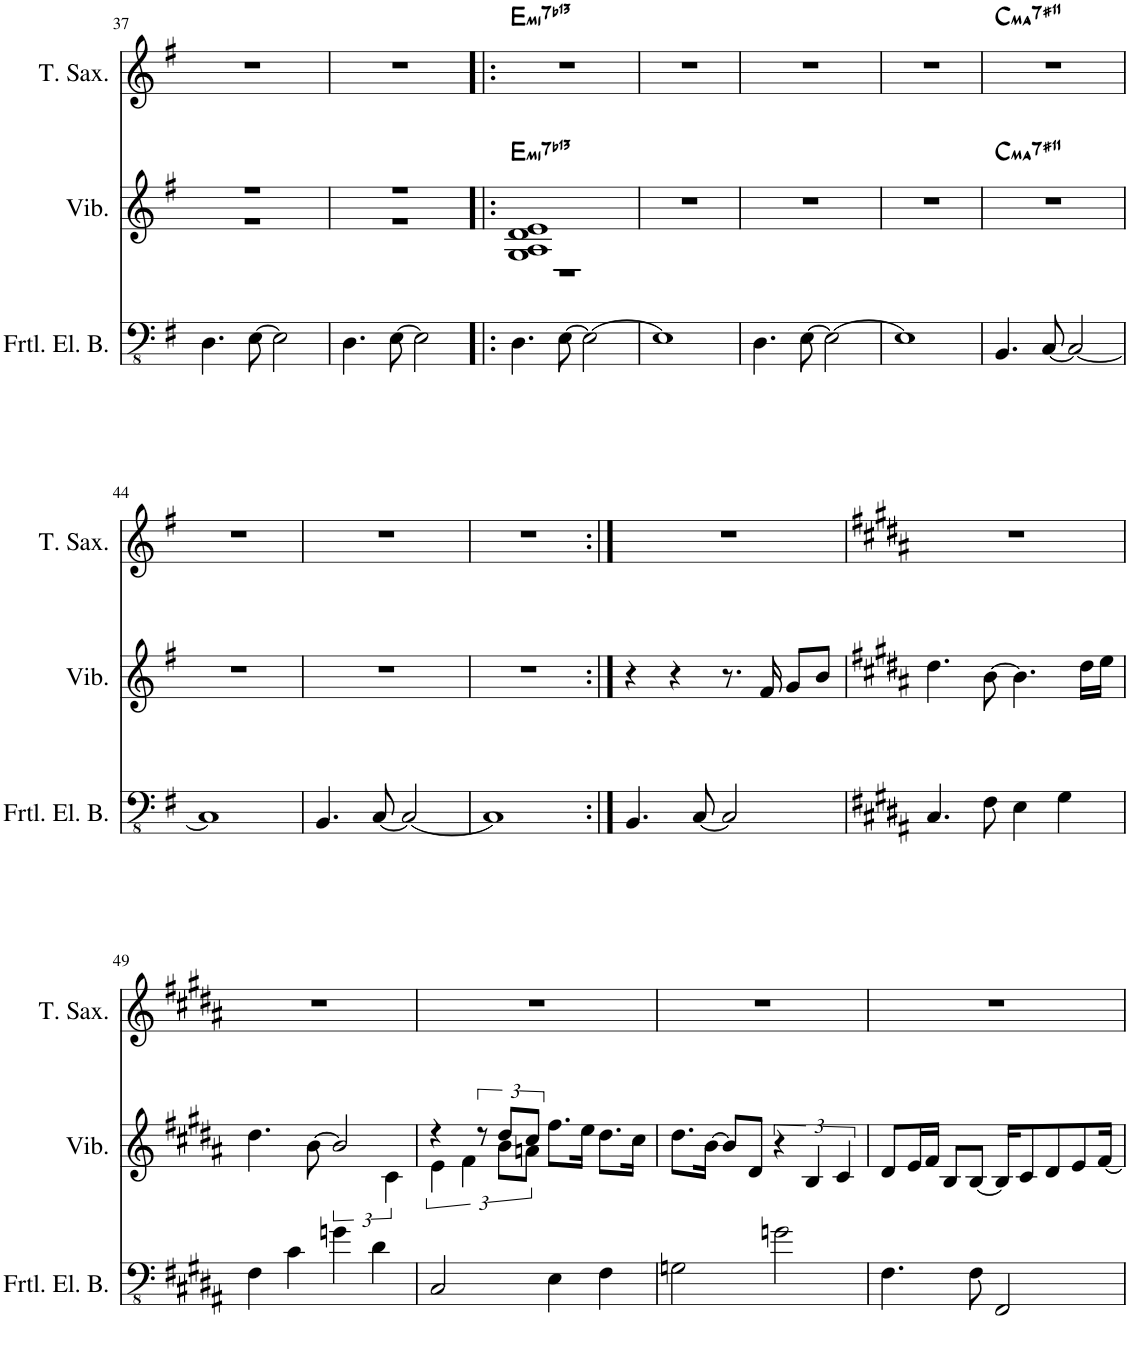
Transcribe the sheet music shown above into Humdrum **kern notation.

**kern	**kern	**harte	**kern	**harte
*part3	*part2	*part2	*part1	*part1
*staff3	*staff2	*	*staff1	*
*I"Fretless Electric Bass	*I"Vibraphone	*	*I"Tenor Saxophone	*
*I'Frtl. El. B.	*I'Vib.	*	*I'T. Sax.	*
!!LO:PB:g=z
*clefFv4	*clefG2	*	*clefG2	*
*	*	*	*ITrd8c14	*
*k[f#]	*k[f#]	*	*k[f#]	*
*M4/4	*M4/4	*	*M4/4	*
=37	=37	=37	=37	=37
*	*^	*	*	*
4.DD\	1r	1r	.	1r	.
[8EE\	.	.	.	.	.
2EE\]	.	.	.	.	.
=38	=38	=38	=38	=38	=38
4.DD\	1r	1r	.	1r	.
[8EE\	.	.	.	.	.
2EE\]	.	.	.	.	.
=39!|:	=39!|:	=39!|:	=39!|:	=39!|:	=39!|:
!	!	!	!LO:H:kt=mi7	!	!LO:H:kt=mi7
4.DD\	1G 1A 1d 1e	1r	E:min7(b13)	1r	E:min7(b13)
[8EE\	.	.	.	.	.
2EE\_	.	.	.	.	.
*	*v	*v	*	*	*
=40	=40	=40	=40	=40
1EE]	1r	.	1r	.
=41	=41	=41	=41	=41
4.DD\	1r	.	1r	.
[8EE\	.	.	.	.
2EE\_	.	.	.	.
=42	=42	=42	=42	=42
1EE]	1r	.	1r	.
=43	=43	=43	=43	=43
!	!	!LO:H:kt=ma7	!	!LO:H:kt=ma7
4.BBB/	1r	C:maj7(#11)	1r	C:maj7(#11)
[8CC/	.	.	.	.
2CC/_	.	.	.	.
!!LO:LB:g=z
=44	=44	=44	=44	=44
1CC]	1r	.	1r	.
=45	=45	=45	=45	=45
4.BBB/	1r	.	1r	.
[8CC/	.	.	.	.
2CC/_	.	.	.	.
=46	=46	=46	=46	=46
1CC]	1r	.	1r	.
=47:|!	=47:|!	=47:|!	=47:|!	=47:|!
4.BBB/	4r	.	1r	.
.	4r	.	.	.
[8CC/	.	.	.	.
2CC/]	8.r	.	.	.
.	16f#/	.	.	.
.	8g/L	.	.	.
.	8b/J	.	.	.
=48	=48	=48	=48	=48
*k[f#c#g#d#a#]	*k[f#c#g#d#a#]	*	*k[f#c#g#d#a#]	*
4.CC#/	4.dd#\	.	1r	.
8FF#\	[8b\	.	.	.
4EE\	4.b\]	.	.	.
4GG#\	.	.	.	.
.	16dd#\LL	.	.	.
.	16ee\JJ	.	.	.
!!LO:LB:g=z
=49	=49	=49	=49	=49
*	*^	*	*	*
4FF#\	4.dd#\	2ryy	.	1r	.
4C#\	.	.	.	.	.
.	[8b\	.	.	.	.
4Gn\	2b/]	3ryy	.	.	.
4D#\	.	.	.	.	.
.	.	6c#\	.	.	.
=50	=50	=50	=50	=50	=50
2CC#/	4r	6e\	.	1r	.
.	.	6f#\	.	.	.
.	12r	.	.	.	.
.	12dd#/L	12b\L	.	.	.
.	12cc#/J	12an\J	.	.	.
4EE\	8.ff#\L	2ryy	.	.	.
.	16ee\Jk	.	.	.	.
4FF#\	8.dd#\L	.	.	.	.
.	16cc#\Jk	.	.	.	.
*	*v	*v	*	*	*
=51	=51	=51	=51	=51
2GGn\	8.dd#\L	.	1r	.
.	[16b\Jk	.	.	.
.	8b/L]	.	.	.
.	8d#/J	.	.	.
2Gn\	6r	.	.	.
.	6B/	.	.	.
.	6c#/	.	.	.
=52	=52	=52	=52	=52
4.FF#\	8d#/L	.	1r	.
.	16e/L	.	.	.
.	16f#/JJ	.	.	.
.	8B/L	.	.	.
8FF#\	[8B/J	.	.	.
2FFF#/	16B/KL]	.	.	.
.	8c#/	.	.	.
.	8d#/	.	.	.
.	8e/	.	.	.
.	[16f#/Jk	.	.	.
=	=	=	=	=
*-	*-	*-	*-	*-
